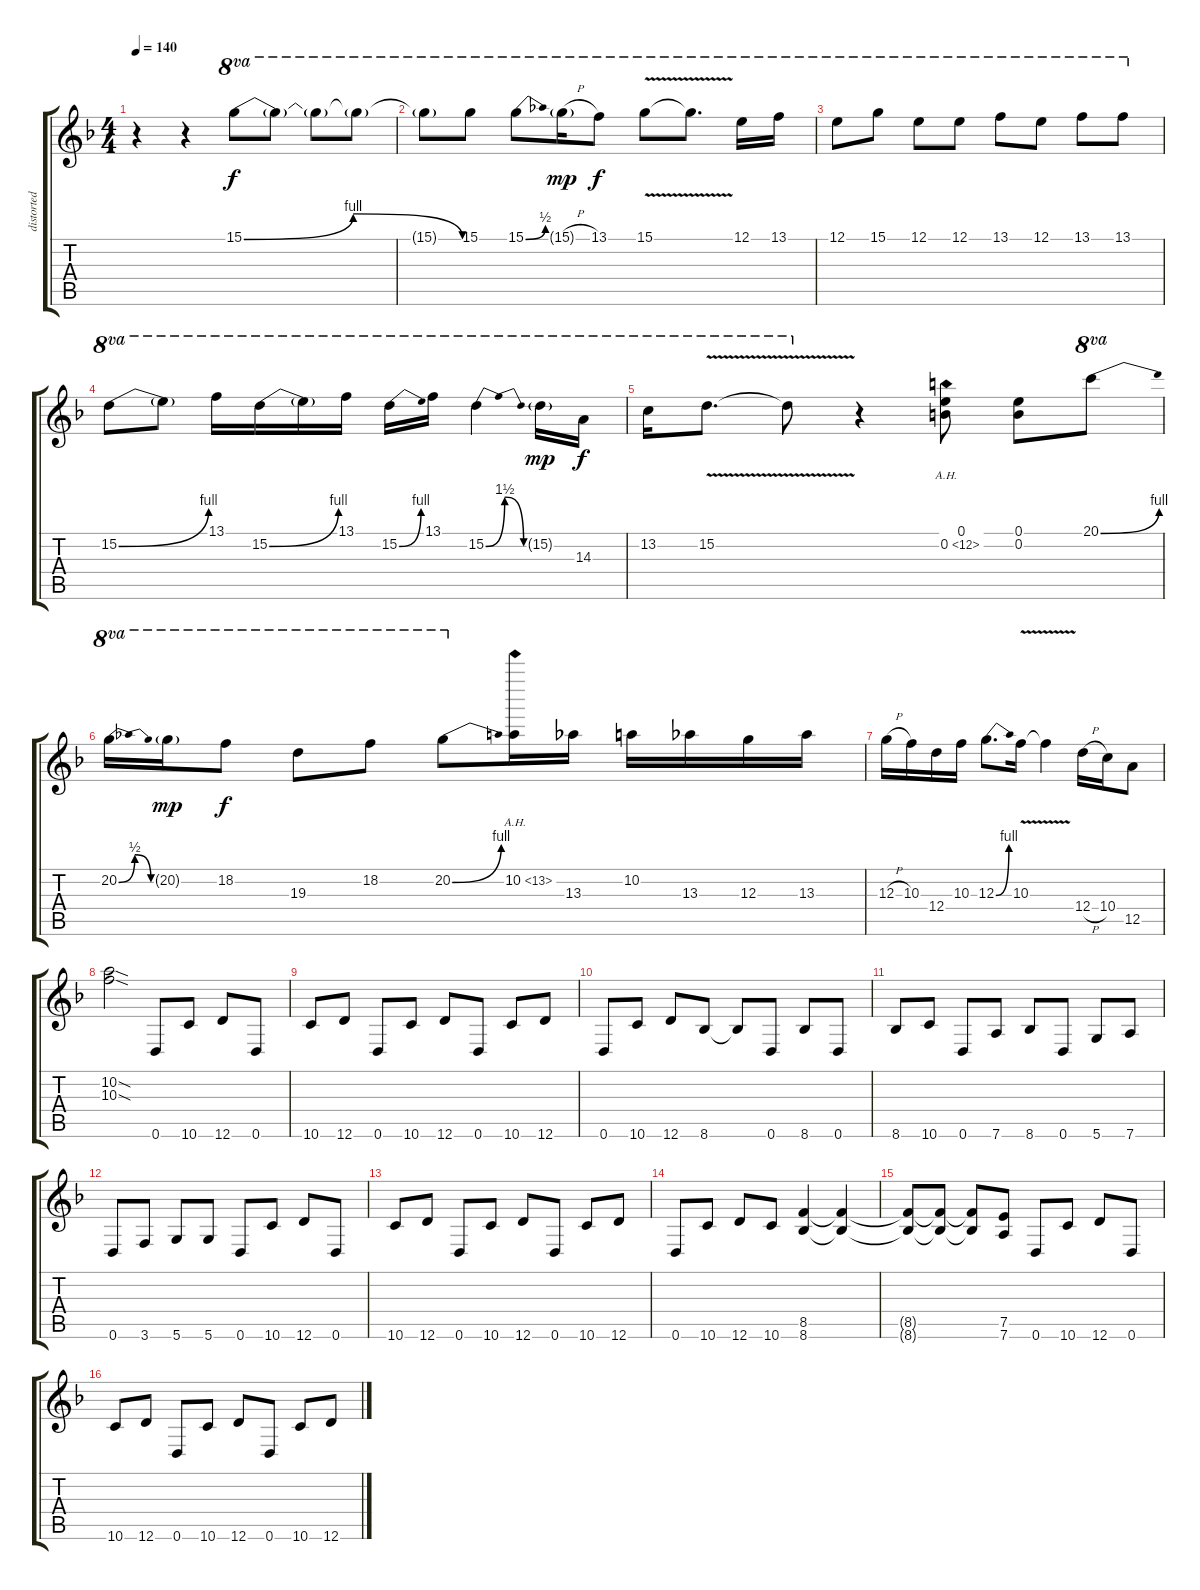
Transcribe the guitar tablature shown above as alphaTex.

\track ("distorted guitar" "distorted ") {instrument distortionguitar}
\staff {score tabs}
\tuning (E4 B3 G3 D3 A2 D2) {hide}
\ts (4 4)
\tempo 140
\clef g2
\ks f
r.4{dy f} r.4 15.1{be (bendrelease 0 0 15 4 15 4 60 0)}.8{ot 8va} 15.1{t}.8{ot 8va} 15.1{t}.8{ot 8va} 15.1{t}.8{ot 8va} |
15.1{t}.8{ot 8va} 15.1.8{ot 8va} 15.1{be (bend 0 0 60 2)}.8{ot 8va} 15.1{h g}.16{ot 8va dy mp} 13.1.8{ot 8va dy f} 15.1{v}.8{ot 8va} 15.1{t}.8{d ot 8va} 12.1.16{ot 8va} 13.1.16{ot 8va} |
12.1.8{ot 8va} 15.1.8{ot 8va} 12.1.8{ot 8va} 12.1.8{ot 8va} 13.1.8{ot 8va} 12.1.8{ot 8va} 13.1.8{ot 8va} 13.1.8{ot 8va} |
15.2{be (bend 0 0 60 4)}.8{ot 8va} 15.2{t}.8{ot 8va} 13.1.16{ot 8va} 15.2{be (bend 0 0 60 4)}.16{ot 8va} 15.2{t}.16{ot 8va} 13.1.16{ot 8va} 15.2{be (bend 0 0 60 4)}.16{ot 8va} 13.1.16{ot 8va} 15.2{be (bendrelease 0 0 15 6 15 6 60 0)}.4{ot 8va} 15.2{g}.16{ot 8va dy mp} 14.3.16{ot 8va dy f} |
13.2.16{ot 8va} 15.2{v}.8{d ot 8va} 15.2{t}.8{ot 8va} r.4 (0.1 0.2{ah 12}).8 (0.1 0.2).8 20.1{be (bend 0 0 60 4)}.8{ot 8va} |
20.2{be (bendrelease 0 0 15 2 15 2 60 0)}.16{ot 8va} 20.2{g}.16{ot 8va dy mp} 18.2.8{ot 8va dy f} 19.3.8{ot 8va} 18.2.8{ot 8va} 20.2{be (bend 0 0 60 4)}.8{ot 8va} 10.2{ah 3}.16 13.3.16 10.2.16 13.3.16 12.3.16 13.3.16 |
12.3{h}.16 10.3.16 12.4.16 10.3.16 12.3{be (bend 0 0 60 4)}.8{d} 10.3{v}.16 10.3{t}.4 12.4{h}.16 10.4.16 12.5.8 |
(10.2{sod} 10.3{sod}).2 0.6.8 10.6.8 12.6.8 0.6.8 |
10.6.8 12.6.8 0.6.8 10.6.8 12.6.8 0.6.8 10.6.8 12.6.8 |
0.6.8 10.6.8 12.6.8 8.6.8 8.6{t}.8 0.6.8 8.6.8 0.6.8 |
8.6.8 10.6.8 0.6.8 7.6.8 8.6.8 0.6.8 5.6.8 7.6.8 |
0.6.8 3.6.8 5.6.8 5.6.8 0.6.8 10.6.8 12.6.8 0.6.8 |
10.6.8 12.6.8 0.6.8 10.6.8 12.6.8 0.6.8 10.6.8 12.6.8 |
0.6.8 10.6.8 12.6.8 10.6.8 (8.5 8.6).4 (8.5{t} 8.6{t}).4 |
(8.5{t} 8.6{t}).8 (8.5{t} 8.6{t}).8 (8.5{t} 8.6{t}).8 (7.5 7.6).8 0.6.8 10.6.8 12.6.8 0.6.8 |
10.6.8 12.6.8 0.6.8 10.6.8 12.6.8 0.6.8 10.6.8 12.6.8
